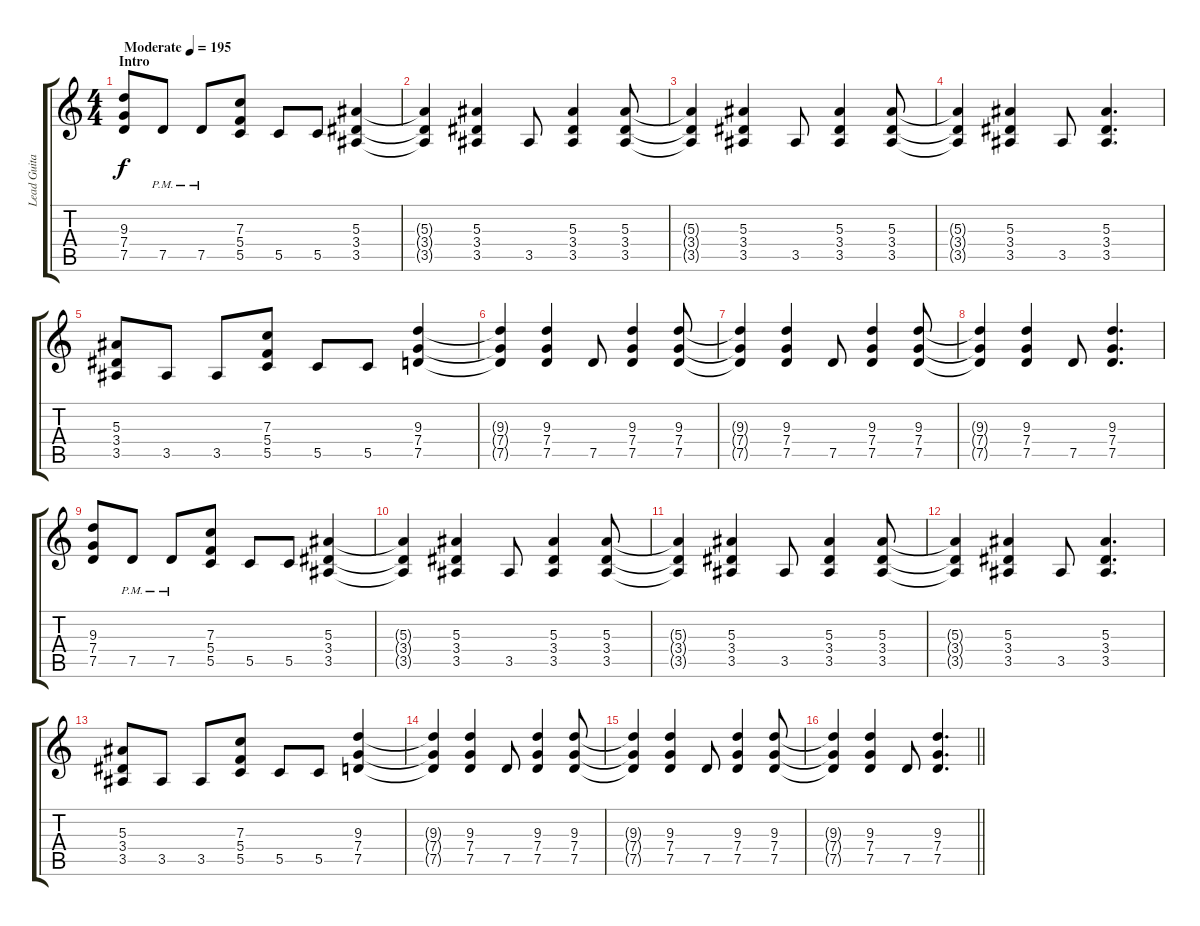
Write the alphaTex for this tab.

\track ("Lead Guitar" "Lead Guita") {instrument overdrivenguitar}
\staff {score tabs}
\tuning (D4 A3 F3 C3 G2 D2) {hide}
\ts (4 4)
\section ("" "Intro")
\tempo (195 "Moderate")
\clef g2
\ks c
(9.3 7.4 7.5).8{dy f instrument overdrivenguitar} 7.5{pm}.8 7.5{pm}.8 (7.3 5.4 5.5).8 5.5.8 5.5.8 (5.3 3.4 3.5).4 |
(5.3{t} 3.4{t} 3.5{t}).4 (5.3 3.4 3.5).4 3.5.8 (5.3 3.4 3.5).4 (5.3 3.4 3.5).8 |
(5.3{t} 3.4{t} 3.5{t}).4 (5.3 3.4 3.5).4 3.5.8 (5.3 3.4 3.5).4 (5.3 3.4 3.5).8 |
(5.3{t} 3.4{t} 3.5{t}).4 (5.3 3.4 3.5).4 3.5.8 (5.3 3.4 3.5).4{d} |
(5.3 3.4 3.5).8 3.5.8 3.5.8 (7.3 5.4 5.5).8 5.5.8 5.5.8 (9.3 7.4 7.5).4 |
(9.3{t} 7.4{t} 7.5{t}).4 (9.3 7.4 7.5).4 7.5.8 (9.3 7.4 7.5).4 (9.3 7.4 7.5).8 |
(9.3{t} 7.4{t} 7.5{t}).4 (9.3 7.4 7.5).4 7.5.8 (9.3 7.4 7.5).4 (9.3 7.4 7.5).8 |
(9.3{t} 7.4{t} 7.5{t}).4 (9.3 7.4 7.5).4 7.5.8 (9.3 7.4 7.5).4{d} |
(9.3 7.4 7.5).8 7.5{pm}.8 7.5{pm}.8 (7.3 5.4 5.5).8 5.5.8 5.5.8 (5.3 3.4 3.5).4 |
(5.3{t} 3.4{t} 3.5{t}).4 (5.3 3.4 3.5).4 3.5.8 (5.3 3.4 3.5).4 (5.3 3.4 3.5).8 |
(5.3{t} 3.4{t} 3.5{t}).4 (5.3 3.4 3.5).4 3.5.8 (5.3 3.4 3.5).4 (5.3 3.4 3.5).8 |
(5.3{t} 3.4{t} 3.5{t}).4 (5.3 3.4 3.5).4 3.5.8 (5.3 3.4 3.5).4{d} |
(5.3 3.4 3.5).8 3.5.8 3.5.8 (7.3 5.4 5.5).8 5.5.8 5.5.8 (9.3 7.4 7.5).4 |
(9.3{t} 7.4{t} 7.5{t}).4 (9.3 7.4 7.5).4 7.5.8 (9.3 7.4 7.5).4 (9.3 7.4 7.5).8 |
(9.3{t} 7.4{t} 7.5{t}).4 (9.3 7.4 7.5).4 7.5.8 (9.3 7.4 7.5).4 (9.3 7.4 7.5).8 |
\barLineRight lightlight
(9.3{t} 7.4{t} 7.5{t}).4 (9.3 7.4 7.5).4 7.5.8 (9.3 7.4 7.5).4{d}
